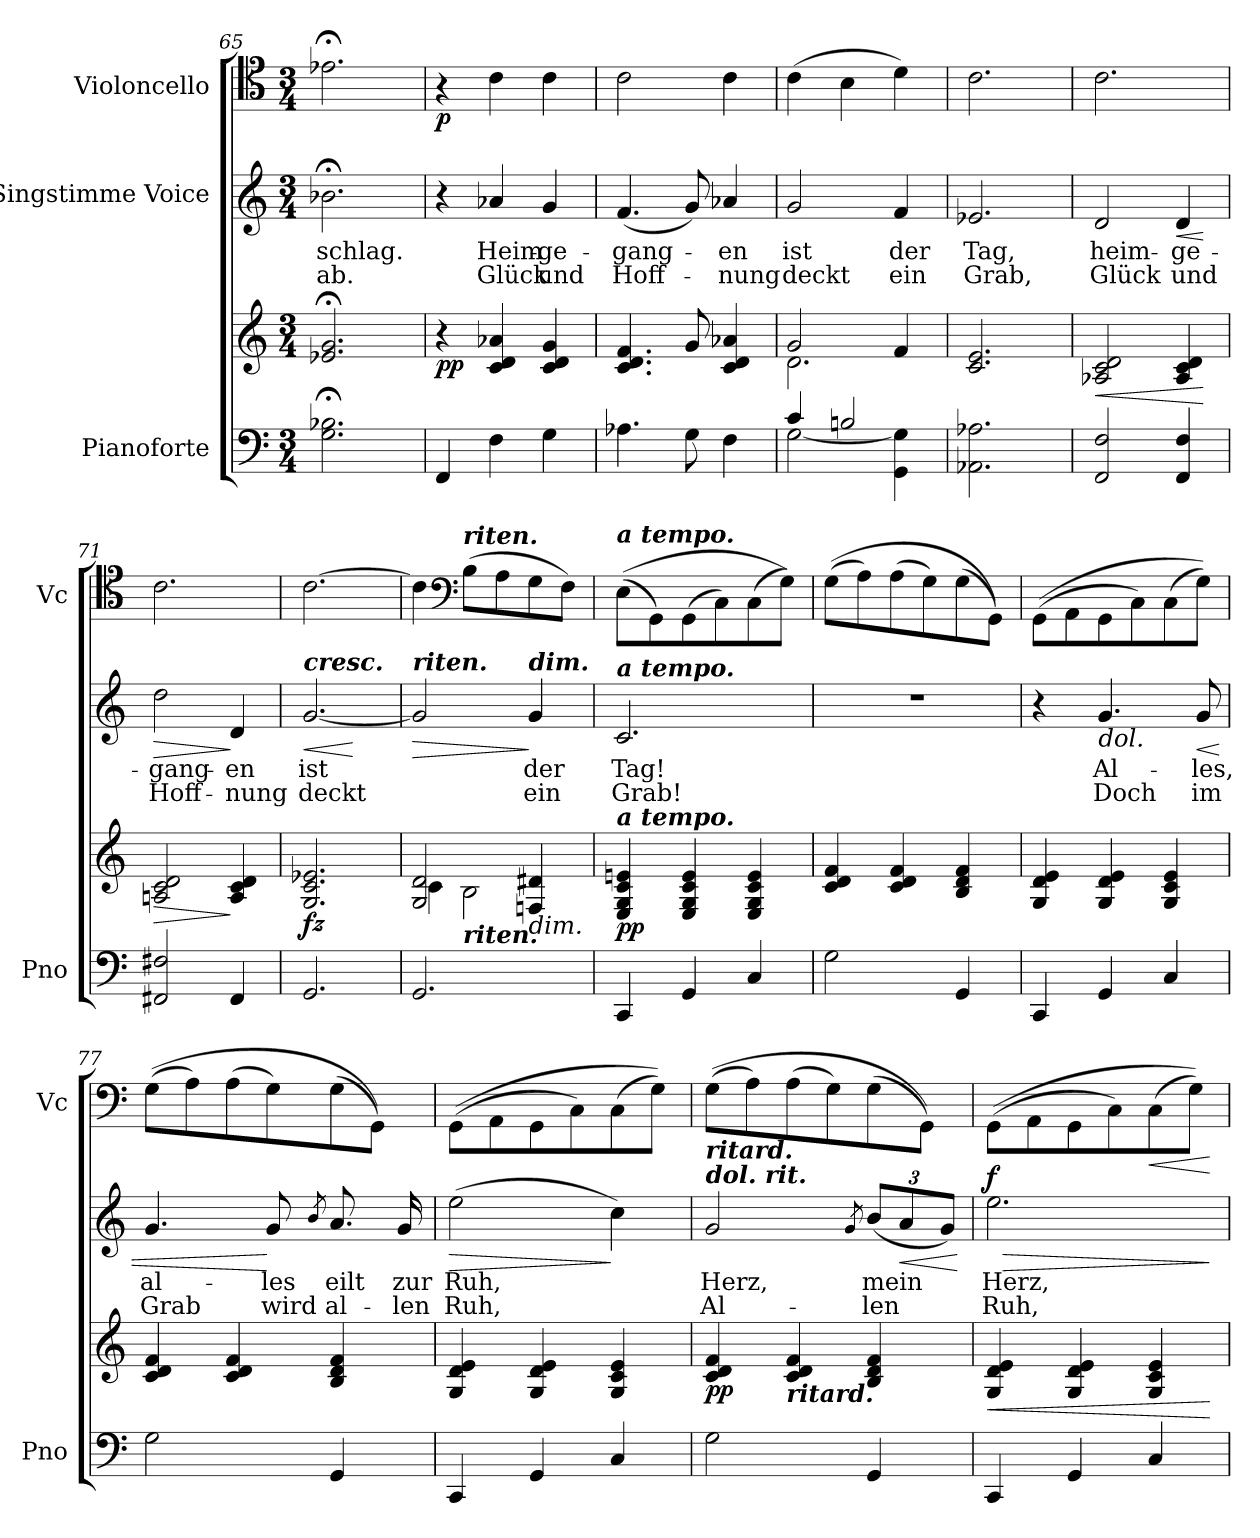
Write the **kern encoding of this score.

**kern	**kern	**dynam	**kern	**text	**text	**dynam	**kern	**dynam
*part3	*part3	*part3	*part2	*part2	*part2	*part2	*part1	*part1
*staff4	*staff3	*staff3/4	*staff2	*staff2	*staff2	*staff2	*staff1	*staff1
*I"Pianoforte	*	*	*I"Singstimme Voice	*	*	*	*I"Violoncello	*
*I'Pno	*	*	*	*	*	*	*I'Vc	*
*clefF4	*clefG2	*	*clefG2	*	*	*	*clefC4	*
*k[]	*k[]	*	*k[]	*	*	*	*k[]	*
*M3/4	*M3/4	*	*M3/4	*	*	*	*M3/4	*
=65	=65	=65	=65	=65	=65	=65	=65	=65
!	!	!	!	!LO:LY:b	!LO:LY:b	!	!	!
2.G\;< 2.B-X\;<	2.e-X/;< 2.g/;<	.	2.b-X;<\	-schlag.	-ab.	.	2.e-X;<\	.
=66	=66	=66	=66	=66	=66	=66	=66	=66
!	!	!LO:DY:b	!	!	!	!	!	!LO:DY:b
4FF/	4r	pp	4r	.	.	.	4r	p
!	!	!	!	!LO:LY:b	!LO:LY:b	!	!	!
4F\	4c/ 4d/ 4a-X/	.	4a-X/	Heim-	Glück	.	4c\	.
!	!	!	!	!LO:LY:b	!LO:LY:b	!	!	!
4G\	4c/ 4d/ 4g/	.	4g/	-ge-	und	.	4c\	.
=67	=67	=67	=67	=67	=67	=67	=67	=67
!	!	!	!	!LO:LY:b	!LO:LY:b	!	!	!
4.A-X\	4.c/ 4.d/ 4.f/	.	(4.f/	-gang-	Hoff-	.	2c\	.
8G\	8g/	.	8g/)	.	.	.	.	.
!	!	!	!	!LO:LY:b	!LO:LY:b	!	!	!
4F\	4c/ 4d/ 4a-X/	.	4a-X/	-en	-nung	.	4c\	.
=68	=68	=68	=68	=68	=68	=68	=68	=68
*^	*^	*	*	*	*	*	*	*
!	!	!	!	!	!	!LO:LY:b	!LO:LY:b	!	!	!
4c/	[2G\	2g/	2.d\	.	2g/	ist	deckt	.	(4c\	.
2Bn/	.	.	.	.	.	.	.	.	4B\	.
!	!	!	!	!	!	!LO:LY:b	!LO:LY:b	!	!	!
.	4GG\ 4G\]	4f/	.	.	4f/	der	ein	.	4d\)	.
*	*	*v	*v	*	*	*	*	*	*	*
!!LO:PB:g=z
=69	=69	=69	=69	=69	=69	=69	=69	=69	=69
!	!	!	!	!	!LO:LY:b	!LO:LY:b	!	!	!
*v	*v	*	*	*	*	*	*	*	*
2.AA-X\ 2.A-X\	2.c/ 2.e/	.	2.e-X/	Tag,	Grab,	.	2.c\	.
=70	=70	=70	=70	=70	=70	=70	=70	=70
!	!	!LO:HP:b	!	!LO:LY:b	!LO:LY:b	!	!	!
2FF/ 2F/	2A-X/ 2c/ 2d/	<	2d/	heim-	Glück	.	2.c\	.
!	!	!	!	!LO:LY:b	!LO:LY:b	!LO:HP:b	!	!
4FF/ 4F/	4A-/ 4c/ 4d/	.	4d/	-ge-	und	<	.	.
.	.	[	.	.	.	[	.	.
=71	=71	=71	=71	=71	=71	=71	=71	=71
!	!	!LO:HP:b	!	!LO:LY:b	!LO:LY:b	!LO:HP:b	!	!
2FF#X/ 2F#X/	2An/ 2c/ 2d/	>	2dd\	-gang-	Hoff-	>	2.c\	.
!	!	!	!	!LO:LY:b	!LO:LY:b	!	!	!
4FF#/	4A/ 4c/ 4d/	]	4d/	-en	-nung	]	.	.
=72	=72	=72	=72	=72	=72	=72	=72	=72
!	!	!	!LO:TX:a:Bi:t=cresc.	!	!	!	!	!
!	!	!LO:DY:b	!	!LO:LY:b	!LO:LY:b	!LO:HP:b	!	!
2.GG/	2.G/ 2.c/ 2.e-X/	fz	[2.g/	ist	deckt	<	[2.c\	.
.	.	.	.	.	.	[	.	.
=73	=73	=73	=73	=73	=73	=73	=73	=73
*	*^	*	*	*	*	*	*	*
!	!	!	!	!LO:TX:a:Bi:t=riten.	!	!	!	!	!
!	!	!	!	!	!	!	!LO:HP:b	!	!
2.GG/	2G/ 2d/	4c\	.	2g/]	.	.	>	4c\]	.
*	*	*	*	*	*	*	*	*clefF4	*
!	!	!	!	!	!	!	!	!LO:TX:a:Bi:t=riten.	!
!	!	!LO:TX:b:Bi:t=riten.	!	!	!	!	!	!	!
.	.	2B\	.	.	.	.	.	(8B\L	.
.	.	.	.	.	.	.	.	8A\	.
!	!	!	!	!LO:TX:a:Bi:t=dim.	!	!	!	!	!
!	!LO:TX:b:i:t=dim.	!	!	!	!	!	!	!	!
!	!	!	!	!	!LO:LY:b	!LO:LY:b	!	!	!
.	4Fn/ 4d#X/	.	.	4g/	der	ein	]	8G\	.
.	.	.	.	.	.	.	.	8F\J)	.
*	*v	*v	*	*	*	*	*	*	*
=74	=74	=74	=74	=74	=74	=74	=74	=74
!	!	!	!	!	!	!	!LO:TX:a:Bi:t=a tempo.	!
!	!	!	!LO:TX:a:Bi:t=a tempo.	!	!	!	!	!
!	!LO:TX:a:Bi:t=a tempo.	!	!	!	!	!	!	!
!	!	!LO:DY:b	!	!LO:LY:b	!LO:LY:b	!	!	!
4CC/	4E/ 4G/ 4c/ 4en/	pp	2.c/	Tag!	Grab!	.	((8E\L	.
.	.	.	.	.	.	.	8GG\)	.
4GG/	4E/ 4G/ 4c/ 4e/	.	.	.	.	.	(8GG\	.
.	.	.	.	.	.	.	8C\)	.
4C/	4E/ 4G/ 4c/ 4e/	.	.	.	.	.	(8C\	.
.	.	.	.	.	.	.	8G\J))	.
=75	=75	=75	=75	=75	=75	=75	=75	=75
!	!	!	!	!	!	!	!	!LO:DY:b
!	!	!	!	!	!	!	!	!LO:DY:n=1:b
2G\	4c/ 4d/ 4f/	.	2.r	.	.	.	((8G\L	other-dynamics p
.	.	.	.	.	.	.	8A\)	.
.	4c/ 4d/ 4f/	.	.	.	.	.	(8A\	.
.	.	.	.	.	.	.	8G\)	.
4GG/	4B/ 4d/ 4f/	.	.	.	.	.	(8G\	.
.	.	.	.	.	.	.	8GG\J))	.
!!LO:PB:g=z
=76	=76	=76	=76	=76	=76	=76	=76	=76
4CC/	4G/ 4d/ 4e/	.	4r	.	.	.	(>(8GG\L	.
.	.	.	.	.	.	.	8AA\	.
!	!	!	!LO:TX:b:i:t=dol.	!	!	!	!	!
!	!	!	!	!LO:LY:b	!LO:LY:b	!	!	!
4GG/	4G/ 4d/ 4e/	.	4.g/	Al-	Doch	.	8GG\	.
.	.	.	.	.	.	.	8C\)	.
4C/	4G/ 4c/ 4e/	.	.	.	.	.	(>8C\	.
!	!	!	!	!LO:LY:b	!LO:LY:b	!LO:HP:b	!	!
.	.	.	8g/	-les,	im	<	8G\J))	.
=77	=77	=77	=77	=77	=77	=77	=77	=77
!	!	!	!	!LO:LY:b	!LO:LY:b	!	!	!
2G\	4c/ 4d/ 4f/	.	4.g/	al-	Grab	.	((8G\L	.
.	.	.	.	.	.	.	8A\)	.
.	4c/ 4d/ 4f/	.	.	.	.	.	(8A\	.
!	!	!	!	!LO:LY:b	!LO:LY:b	!	!	!
.	.	.	8g/	-les	wird	[	8G\)	.
.	.	.	8qb/	.	.	.	.	.
!	!	!	!	!LO:LY:b	!LO:LY:b	!	!	!
4GG/	4B/ 4d/ 4f/	.	8.a/	eilt	al-	.	(8G\	.
.	.	.	.	.	.	.	8GG\J))	.
!	!	!	!	!LO:LY:b	!LO:LY:b	!	!	!
.	.	.	16g/	zur	-len	.	.	.
=78	=78	=78	=78	=78	=78	=78	=78	=78
!	!	!	!	!LO:LY:b	!LO:LY:b	!LO:HP:b	!	!
4CC/	4G/ 4d/ 4e/	.	(2ee\	Ruh,	Ruh,	>	(>(8GG\L	.
.	.	.	.	.	.	.	8AA\	.
4GG/	4G/ 4d/ 4e/	.	.	.	.	.	8GG\	.
.	.	.	.	.	.	.	8C\)	.
4C/	4G/ 4c/ 4e/	.	4cc\)	.	.	]	(>8C\	.
.	.	.	.	.	.	.	8G\J))	.
=79	=79	=79	=79	=79	=79	=79	=79	=79
!	!	!	!	!	!	!	!LO:TX:b:Bi:t=ritard.	!
!	!	!	!LO:TX:a:Bi:t=dol. rit.	!	!	!	!	!
!	!	!LO:DY:b	!	!LO:LY:b	!LO:LY:b	!	!	!
2G\	4c/ 4d/ 4f/	pp	2g/	Herz,	Al-	.	((8G\L	.
.	.	.	.	.	.	.	8A\)	.
!	!LO:TX:b:Bi:t=ritard.	!	!	!	!	!	!	!
.	4c/ 4d/ 4f/	.	.	.	.	.	(8A\	.
.	.	.	.	.	.	.	8G\)	.
.	.	.	8qg/	.	.	.	.	.
!	!	!	!	!LO:LY:b	!LO:LY:b	!	!	!
4GG/	4B/ 4d/ 4f/	.	(12b/L	mein	-len	.	(8G\	.
!	!	!	!	!	!	!LO:HP:b	!	!
.	.	.	12a/	.	.	<	.	.
.	.	.	.	.	.	.	8GG\J))	.
.	.	.	12g/J)	.	.	.	.	.
.	.	.	.	.	.	[	.	.
=80	=80	=80	=80	=80	=80	=80	=80	=80
!	!	!LO:HP:b	!	!LO:LY:b	!LO:LY:b	!LO:HP:b	!	!
!	!	!	!	!	!	!LO:DY:n=1:a	!	!
4CC/	4G/ 4d/ 4e/	<	2.ee\	Herz,	Ruh,	> f	(>(8GG\L	.
.	.	.	.	.	.	.	8AA\	.
4GG/	4G/ 4d/ 4e/	.	.	.	.	.	8GG\	.
.	.	.	.	.	.	.	8C\)	.
!	!	!	!	!	!	!	!	!LO:HP:b
4C/	4G/ 4c/ 4e/	.	.	.	.	.	(>8C\	<
.	.	.	.	.	.	.	8G\J))	.
.	.	[	.	.	.	]	.	[
=	=	=	=	=	=	=	=	=
*-	*-	*-	*-	*-	*-	*-	*-	*-
